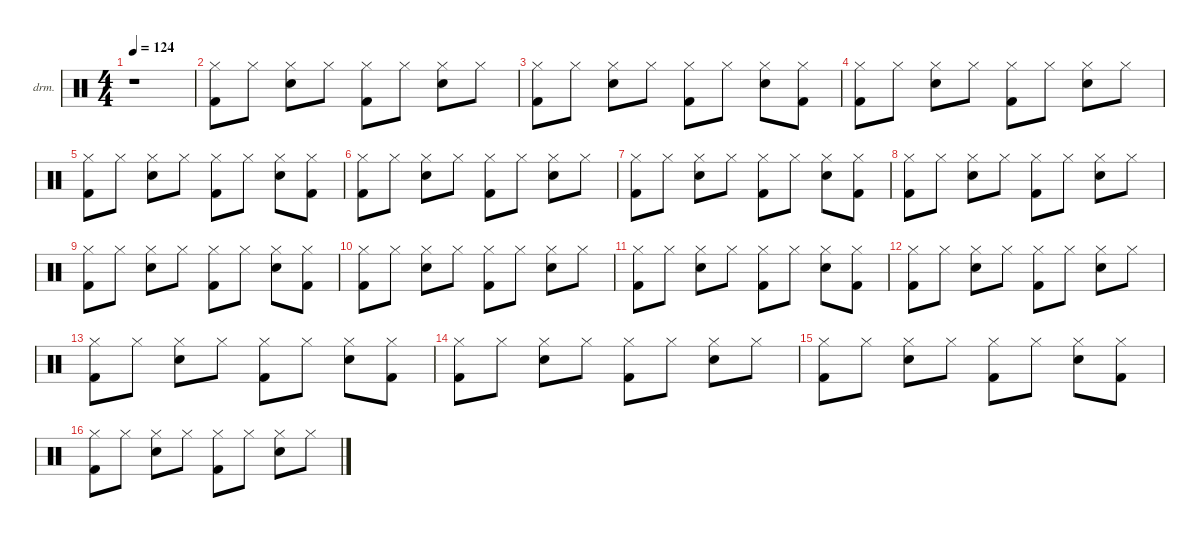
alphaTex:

\defaultSystemsLayout 4
\hideDynamics
\bracketExtendMode nobrackets
\firstSystemTrackNameOrientation horizontal
\otherSystemsTrackNameOrientation horizontal
\track ("Drums" "drm.") {instrument percussion}
\staff {score}
\articulation defaults
\ts (4 4)
\tempo 124
\clef neutral
\ks c
r.1{dy f} |
("Hi-Hat (closed)" "Kick (hit) 2").8 "Hi-Hat (closed)".8 ("Hi-Hat (closed)" "Snare (hit) 2").8 "Hi-Hat (closed)".8 ("Hi-Hat (closed)" "Kick (hit) 2").8 "Hi-Hat (closed)".8 ("Hi-Hat (closed)" "Snare (hit) 2").8 "Hi-Hat (closed)".8 |
("Hi-Hat (closed)" "Kick (hit) 2").8 "Hi-Hat (closed)".8 ("Hi-Hat (closed)" "Snare (hit) 2").8 "Hi-Hat (closed)".8 ("Hi-Hat (closed)" "Kick (hit) 2").8 "Hi-Hat (closed)".8 ("Hi-Hat (closed)" "Snare (hit) 2").8 ("Hi-Hat (closed)" "Kick (hit) 2").8 |
("Hi-Hat (closed)" "Kick (hit) 2").8 "Hi-Hat (closed)".8 ("Hi-Hat (closed)" "Snare (hit) 2").8 "Hi-Hat (closed)".8 ("Hi-Hat (closed)" "Kick (hit) 2").8 "Hi-Hat (closed)".8 ("Hi-Hat (closed)" "Snare (hit) 2").8 "Hi-Hat (closed)".8 |
("Hi-Hat (closed)" "Kick (hit) 2").8 "Hi-Hat (closed)".8 ("Hi-Hat (closed)" "Snare (hit) 2").8 "Hi-Hat (closed)".8 ("Hi-Hat (closed)" "Kick (hit) 2").8 "Hi-Hat (closed)".8 ("Hi-Hat (closed)" "Snare (hit) 2").8 ("Hi-Hat (closed)" "Kick (hit) 2").8 |
("Hi-Hat (closed)" "Kick (hit) 2").8 "Hi-Hat (closed)".8 ("Hi-Hat (closed)" "Snare (hit) 2").8 "Hi-Hat (closed)".8 ("Hi-Hat (closed)" "Kick (hit) 2").8 "Hi-Hat (closed)".8 ("Hi-Hat (closed)" "Snare (hit) 2").8 "Hi-Hat (closed)".8 |
("Hi-Hat (closed)" "Kick (hit) 2").8 "Hi-Hat (closed)".8 ("Hi-Hat (closed)" "Snare (hit) 2").8 "Hi-Hat (closed)".8 ("Hi-Hat (closed)" "Kick (hit) 2").8 "Hi-Hat (closed)".8 ("Hi-Hat (closed)" "Snare (hit) 2").8 ("Hi-Hat (closed)" "Kick (hit) 2").8 |
("Hi-Hat (closed)" "Kick (hit) 2").8 "Hi-Hat (closed)".8 ("Hi-Hat (closed)" "Snare (hit) 2").8 "Hi-Hat (closed)".8 ("Hi-Hat (closed)" "Kick (hit) 2").8 "Hi-Hat (closed)".8 ("Hi-Hat (closed)" "Snare (hit) 2").8 "Hi-Hat (closed)".8 |
("Hi-Hat (closed)" "Kick (hit) 2").8 "Hi-Hat (closed)".8 ("Hi-Hat (closed)" "Snare (hit) 2").8 "Hi-Hat (closed)".8 ("Hi-Hat (closed)" "Kick (hit) 2").8 "Hi-Hat (closed)".8 ("Hi-Hat (closed)" "Snare (hit) 2").8 ("Hi-Hat (closed)" "Kick (hit) 2").8 |
("Hi-Hat (closed)" "Kick (hit) 2").8 "Hi-Hat (closed)".8 ("Hi-Hat (closed)" "Snare (hit) 2").8 "Hi-Hat (closed)".8 ("Hi-Hat (closed)" "Kick (hit) 2").8 "Hi-Hat (closed)".8 ("Hi-Hat (closed)" "Snare (hit) 2").8 "Hi-Hat (closed)".8 |
("Hi-Hat (closed)" "Kick (hit) 2").8 "Hi-Hat (closed)".8 ("Hi-Hat (closed)" "Snare (hit) 2").8 "Hi-Hat (closed)".8 ("Hi-Hat (closed)" "Kick (hit) 2").8 "Hi-Hat (closed)".8 ("Hi-Hat (closed)" "Snare (hit) 2").8 ("Hi-Hat (closed)" "Kick (hit) 2").8 |
("Hi-Hat (closed)" "Kick (hit) 2").8 "Hi-Hat (closed)".8 ("Hi-Hat (closed)" "Snare (hit) 2").8 "Hi-Hat (closed)".8 ("Hi-Hat (closed)" "Kick (hit) 2").8 "Hi-Hat (closed)".8 ("Hi-Hat (closed)" "Snare (hit) 2").8 "Hi-Hat (closed)".8 |
("Hi-Hat (closed)" "Kick (hit) 2").8 "Hi-Hat (closed)".8 ("Hi-Hat (closed)" "Snare (hit) 2").8 "Hi-Hat (closed)".8 ("Hi-Hat (closed)" "Kick (hit) 2").8 "Hi-Hat (closed)".8 ("Hi-Hat (closed)" "Snare (hit) 2").8 ("Hi-Hat (closed)" "Kick (hit) 2").8 |
("Hi-Hat (closed)" "Kick (hit) 2").8 "Hi-Hat (closed)".8 ("Hi-Hat (closed)" "Snare (hit) 2").8 "Hi-Hat (closed)".8 ("Hi-Hat (closed)" "Kick (hit) 2").8 "Hi-Hat (closed)".8 ("Hi-Hat (closed)" "Snare (hit) 2").8 "Hi-Hat (closed)".8 |
("Hi-Hat (closed)" "Kick (hit) 2").8 "Hi-Hat (closed)".8 ("Hi-Hat (closed)" "Snare (hit) 2").8 "Hi-Hat (closed)".8 ("Hi-Hat (closed)" "Kick (hit) 2").8 "Hi-Hat (closed)".8 ("Hi-Hat (closed)" "Snare (hit) 2").8 ("Hi-Hat (closed)" "Kick (hit) 2").8 |
("Hi-Hat (closed)" "Kick (hit) 2").8 "Hi-Hat (closed)".8 ("Hi-Hat (closed)" "Snare (hit) 2").8 "Hi-Hat (closed)".8 ("Hi-Hat (closed)" "Kick (hit) 2").8 "Hi-Hat (closed)".8 ("Hi-Hat (closed)" "Snare (hit) 2").8 "Hi-Hat (closed)".8
